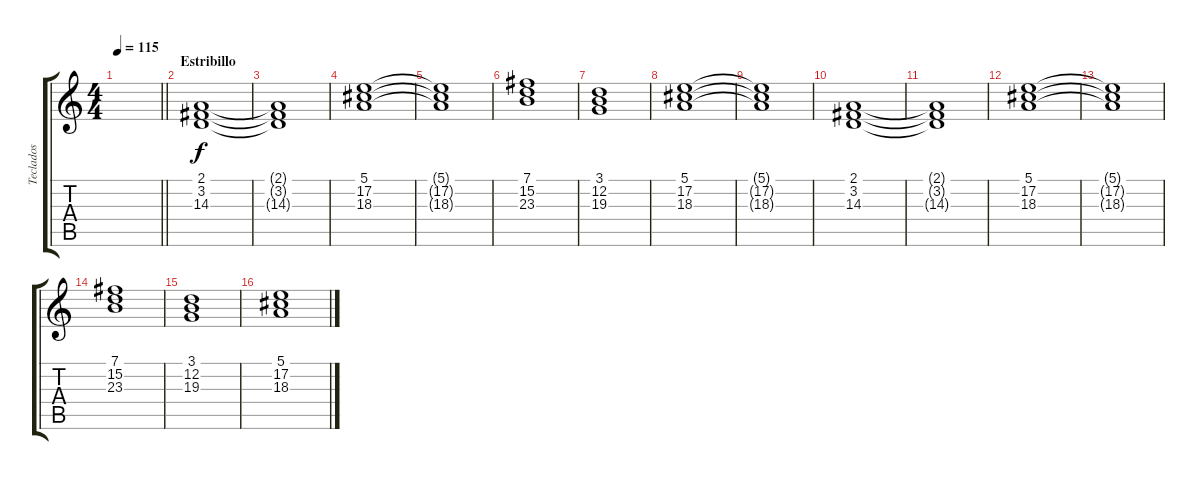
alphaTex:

\track ("Teclados" "Teclados") {instrument stringensemble1}
\staff {score tabs}
\tuning (E4 B3 G3 D3 A2 E2) {hide}
\ts (4 4)
\tempo 115
\clef g2
\barLineRight lightlight
\ks c
|
\section ("" "Estribillo")
(2.1 3.2 14.3).1 |
(2.1{t} 3.2{t} 14.3{t}).1 |
(5.1 17.2 18.3).1 |
(5.1{t} 17.2{t} 18.3{t}).1 |
(7.1 15.2 23.3).1 |
(3.1 12.2 19.3).1 |
(5.1 17.2 18.3).1 |
(5.1{t} 17.2{t} 18.3{t}).1 |
(2.1 3.2 14.3).1 |
(2.1{t} 3.2{t} 14.3{t}).1 |
(5.1 17.2 18.3).1 |
(5.1{t} 17.2{t} 18.3{t}).1 |
(7.1 15.2 23.3).1 |
(3.1 12.2 19.3).1 |
(5.1 17.2 18.3).1
